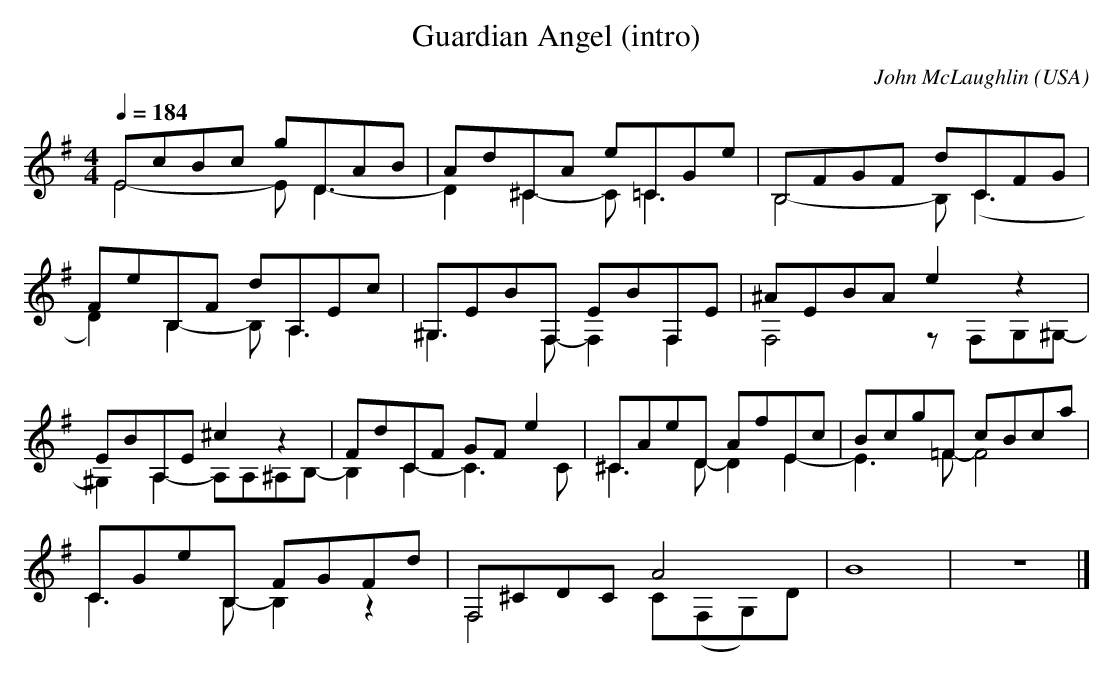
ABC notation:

X:1
T:Guardian Angel (intro)
C:John McLaughlin
O:USA
M:4/4
L:1/8
Q:1/4=184
K:G treble
%%staves (1 2)
V:1
EcBc gDAB | Ad^CA e=CGe | B,FGF dCFG |
FeB,F dA,Ec | ^G,EBF, EBF,E | ^AEBA e2 z2 |
EBA,E ^c2 z2 | FdCF GF e2 | ^CAeD AfEc | Bcg=F cBca |
CGeB, FGFd | F,^CDC A4 | B8 | x8 |]
V:2
E4-E D3-|D2 ^C2-C =C3 | B,4-B, (C3|
D2) B,2-B, A,3 | ^G,3 F,-F,2 F,2 | F,4 zF,G,^G,-|
^G,2 A,2-A,A,^A,B,-|B,2 C2-C3 C | ^C3 D-D2 E2-|E3 =F-F4 |
C3 B,-B,2 z2 | F,4 C(F,G,)D | x8 | z8 |]
